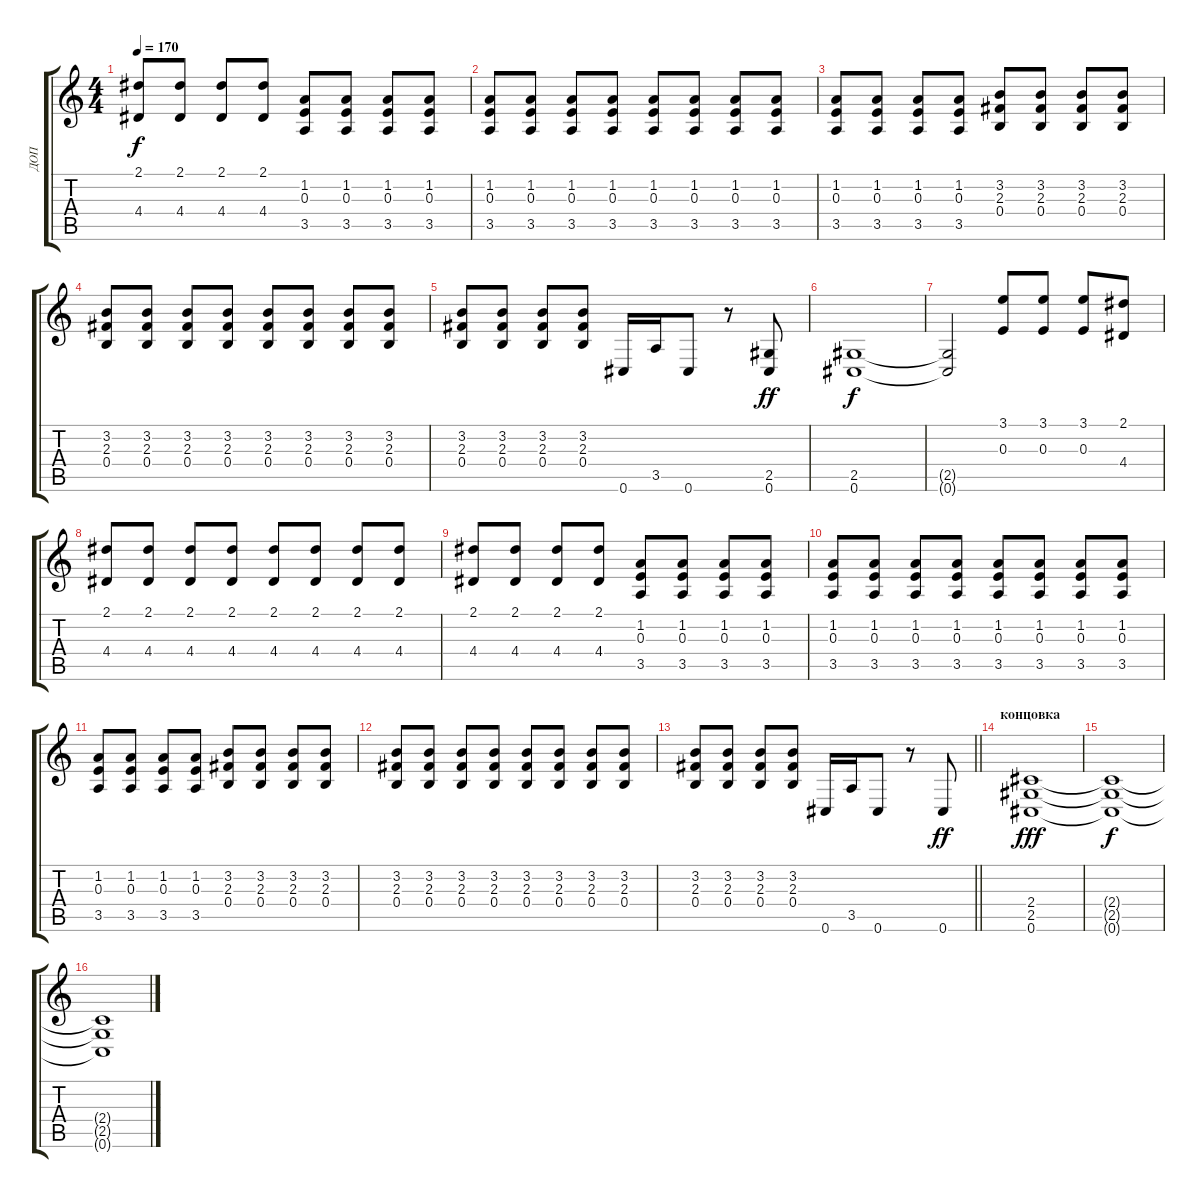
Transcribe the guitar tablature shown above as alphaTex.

\track ("ДОП" "ДОП") {instrument distortionguitar}
\staff {score tabs}
\tuning (Db4 Ab3 E3 B2 Gb2 Db2) {hide}
\ts (4 4)
\tempo 170
\clef g2
\ks c
(2.1 4.4).8{dy f} (2.1 4.4).8 (2.1 4.4).8 (2.1 4.4).8 (1.2 0.3 3.5).8 (1.2 0.3 3.5).8 (1.2 0.3 3.5).8 (1.2 0.3 3.5).8 |
(1.2 0.3 3.5).8 (1.2 0.3 3.5).8 (1.2 0.3 3.5).8 (1.2 0.3 3.5).8 (1.2 0.3 3.5).8 (1.2 0.3 3.5).8 (1.2 0.3 3.5).8 (1.2 0.3 3.5).8 |
(1.2 0.3 3.5).8 (1.2 0.3 3.5).8 (1.2 0.3 3.5).8 (1.2 0.3 3.5).8 (3.2 2.3 0.4).8 (3.2 2.3 0.4).8 (3.2 2.3 0.4).8 (3.2 2.3 0.4).8 |
(3.2 2.3 0.4).8 (3.2 2.3 0.4).8 (3.2 2.3 0.4).8 (3.2 2.3 0.4).8 (3.2 2.3 0.4).8 (3.2 2.3 0.4).8 (3.2 2.3 0.4).8 (3.2 2.3 0.4).8 |
(3.2 2.3 0.4).8 (3.2 2.3 0.4).8 (3.2 2.3 0.4).8 (3.2 2.3 0.4).8 0.6.16 3.5.16 0.6.8 r.8 (2.5 0.6).8{dy ff} |
(2.5 0.6).1{dy f} |
(2.5{t} 0.6{t}).2 (3.1 0.3).8 (3.1 0.3).8 (3.1 0.3).8 (2.1 4.4).8 |
(2.1 4.4).8 (2.1 4.4).8 (2.1 4.4).8 (2.1 4.4).8 (2.1 4.4).8 (2.1 4.4).8 (2.1 4.4).8 (2.1 4.4).8 |
(2.1 4.4).8 (2.1 4.4).8 (2.1 4.4).8 (2.1 4.4).8 (1.2 0.3 3.5).8 (1.2 0.3 3.5).8 (1.2 0.3 3.5).8 (1.2 0.3 3.5).8 |
(1.2 0.3 3.5).8 (1.2 0.3 3.5).8 (1.2 0.3 3.5).8 (1.2 0.3 3.5).8 (1.2 0.3 3.5).8 (1.2 0.3 3.5).8 (1.2 0.3 3.5).8 (1.2 0.3 3.5).8 |
(1.2 0.3 3.5).8 (1.2 0.3 3.5).8 (1.2 0.3 3.5).8 (1.2 0.3 3.5).8 (3.2 2.3 0.4).8 (3.2 2.3 0.4).8 (3.2 2.3 0.4).8 (3.2 2.3 0.4).8 |
(3.2 2.3 0.4).8 (3.2 2.3 0.4).8 (3.2 2.3 0.4).8 (3.2 2.3 0.4).8 (3.2 2.3 0.4).8 (3.2 2.3 0.4).8 (3.2 2.3 0.4).8 (3.2 2.3 0.4).8 |
\barLineRight lightlight
(3.2 2.3 0.4).8 (3.2 2.3 0.4).8 (3.2 2.3 0.4).8 (3.2 2.3 0.4).8 0.6.16 3.5.16 0.6.8 r.8 0.6.8{dy ff} |
\section ("" "концовка")
(2.4 2.5 0.6).1{dy fff} |
(2.4{t} 2.5{t} 0.6{t}).1{dy f} |
(2.4{t} 2.5{t} 0.6{t}).1
